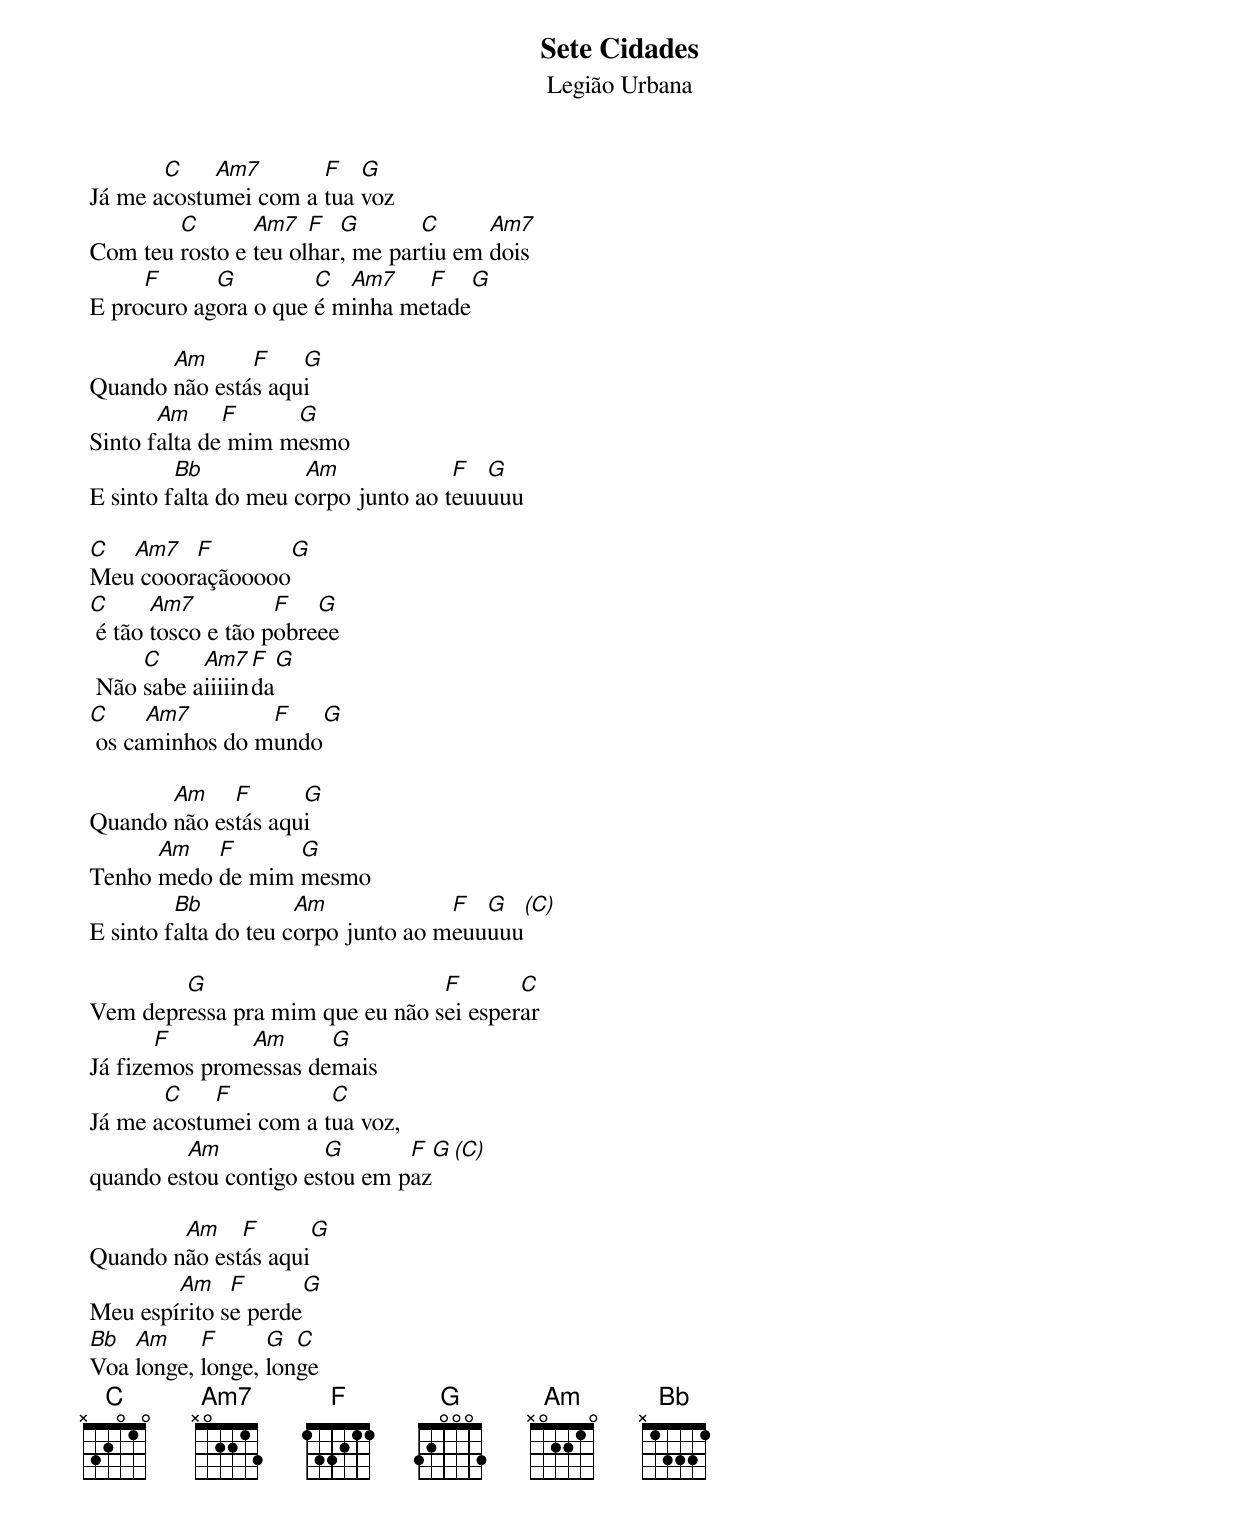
Sete Cidades
Legião Urbana

        C    Am7       F   G
 Já me acostumei com a tua voz
         C       Am7   F  G       C      Am7
 Com teu rosto e teu olhar, me partiu em dois
      F      G         C  Am7    F    G
 E procuro agora o que é minha metade

        Am      F    G
 Quando não estás aqui
        Am     F     G
 Sinto falta de mim mesmo
          Bb           Am             F  G
 E sinto falta do meu corpo junto ao teuuuuu

 C  Am7   F        G
 Meu coooraçãooooo
 C      Am7          F   G
  é tão tosco e tão pobreee
      C     Am7   F  G
  Não sabe aiiiiinda
 C     Am7        F    G
  os caminhos do mundo

        Am    F      G
 Quando não estás aqui
       Am   F      G
 Tenho medo de mim mesmo
          Bb           Am             F  G    (C)
 E sinto falta do teu corpo junto ao meuuuuu

         G                        F       C
 Vem depressa pra mim que eu não sei esperar
        F       Am      G
 Já fizemos promessas demais
        C    F          C
 Já me acostumei com a tua voz,
          Am            G       F G (C)
 quando estou contigo estou em paz

         Am    F       G
 Quando não estás aqui
         Am    F       G
 Meu espírito se perde
 Bb  Am     F      G  C
 Voa longe, longe, longe
